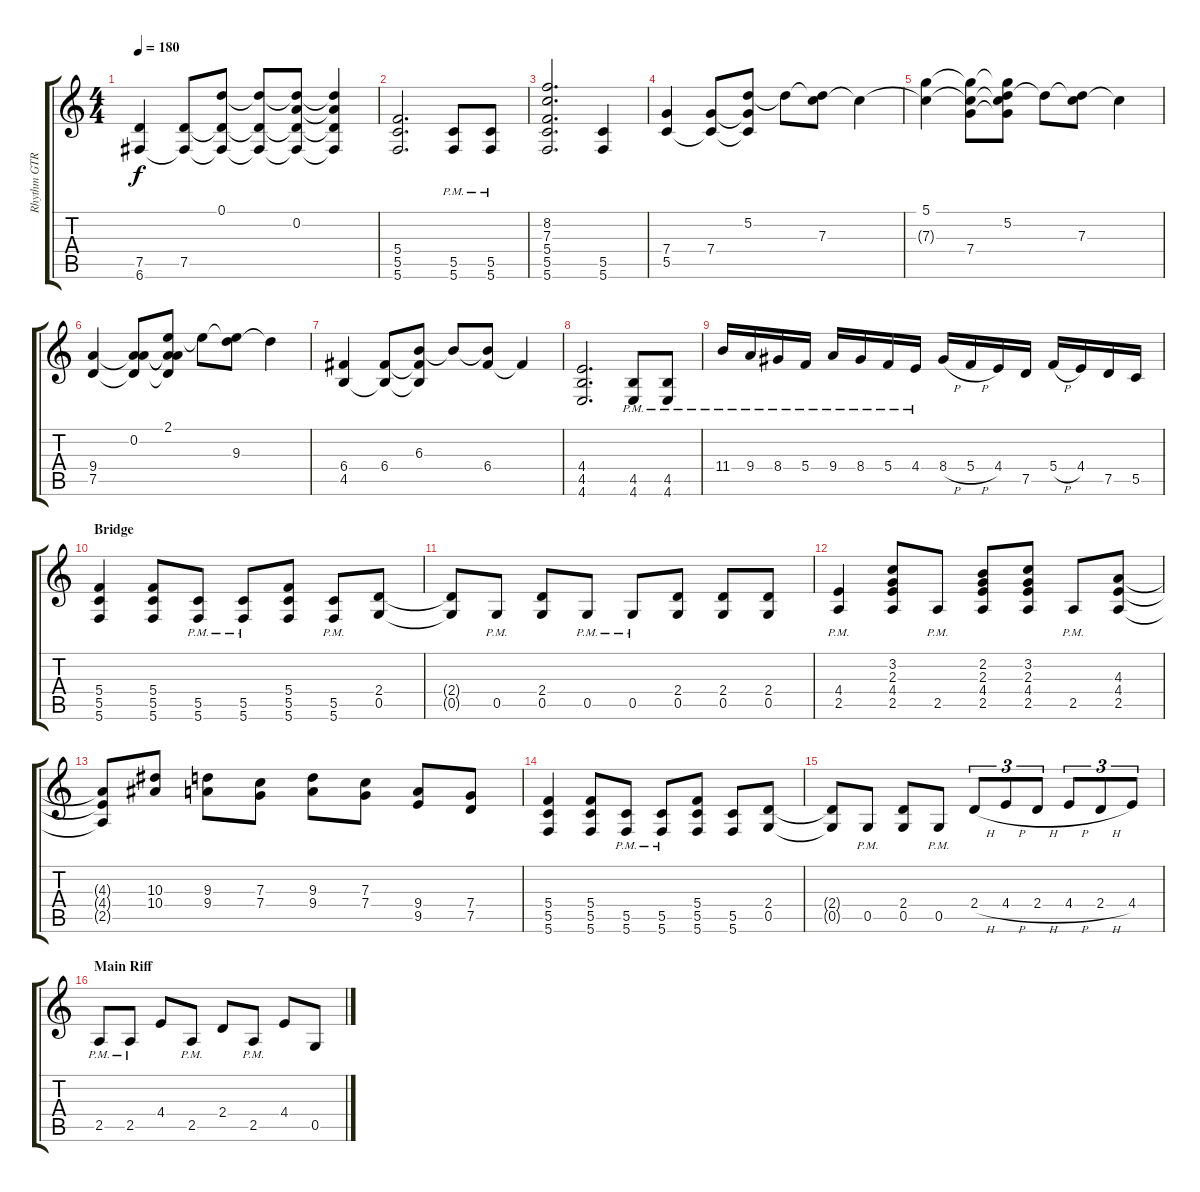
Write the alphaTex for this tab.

\track ("Rhythm GTR 1" "Rhythm GTR") {instrument overdrivenguitar}
\staff {score tabs}
\tuning (D4 A3 F3 C3 G2 C2) {hide}
\ts (4 4)
\tempo 180
\clef g2
\ks aminor
(7.5 6.6).4{dy f} (7.5 6.6{t}).8 (0.1 7.5{t} 6.6{t}).8 (0.1{t} 7.5{t} 6.6{t}).8 (0.1{t} 0.2 7.5{t} 6.6{t}).8 (0.1{t} 0.2{t} 7.5{t} 6.6{t}).4 |
(5.4 5.5 5.6).2{d} (5.5{pm} 5.6{pm}).8 (5.5{pm} 5.6{pm}).8 |
(8.2 7.3 5.4 5.5 5.6).2{d} (5.5 5.6).4 |
(7.4 5.5).4 (7.4 5.5{t}).8 (5.2 7.4{t} 5.5{t}).8 5.2{t}.8 (5.2{t} 7.3).8 7.3{t}.4 |
(5.1 7.3{t}).4 (5.1{t} 7.3{t} 7.4).8 (5.1{t} 5.2 7.3{t} 7.4{t}).8 5.2{t}.8 (5.2{t} 7.3).8 7.3{t}.4 |
(9.4 7.5).4 (0.2 9.4{t} 7.5{t}).8 (2.1 0.2{t} 9.4{t} 7.5{t}).8 2.1{t}.8 (2.1{t} 9.3).8 9.3{t}.4 |
(6.4 4.5).4 (6.4 4.5{t}).8 (6.3 6.4{t} 4.5{t}).8 6.3{t}.8 (6.3{t} 6.4).8 6.4{t}.4 |
(4.4 4.5 4.6).2{d} (4.5{pm} 4.6{pm}).8 (4.5{pm} 4.6{pm}).8 |
11.4{pm}.16 9.4{pm}.16 8.4{pm}.16 5.4{pm}.16 9.4{pm}.16 8.4{pm}.16 5.4{pm}.16 4.4{pm}.16 8.4{h}.16 5.4{h}.16 4.4.16 7.5.16 5.4{h}.16 4.4.16 7.5.16 5.5.16 |
\section ("" "Bridge")
(5.4 5.5 5.6).4 (5.4 5.5 5.6).8 (5.5{pm} 5.6{pm}).8 (5.5{pm} 5.6{pm}).8 (5.4 5.5 5.6).8 (5.5{pm} 5.6{pm}).8 (2.4 0.5).8 |
(2.4{t} 0.5{t}).8 0.5{pm}.8 (2.4 0.5).8 0.5{pm}.8 0.5{pm}.8 (2.4 0.5).8 (2.4 0.5).8 (2.4 0.5).8 |
(4.4{pm} 2.5{pm}).4 (3.2 2.3 4.4 2.5).8 2.5{pm}.8 (2.2 2.3 4.4 2.5).8 (3.2 2.3 4.4 2.5).8 2.5{pm}.8 (4.3 4.4 2.5).8 |
(4.3{t} 4.4{t} 2.5{t}).8 (10.3 10.4).8 (9.3 9.4).8 (7.3 7.4).8 (9.3 9.4).8 (7.3 7.4).8 (9.4 9.5).8 (7.4 7.5).8 |
(5.4 5.5 5.6).4 (5.4 5.5 5.6).8 (5.5{pm} 5.6{pm}).8 (5.5{pm} 5.6{pm}).8 (5.4 5.5 5.6).8 (5.5 5.6).8 (2.4 0.5).8 |
(2.4{t} 0.5{t}).8 0.5{pm}.8 (2.4 0.5).8 0.5{pm}.8 2.4{h}.8{tu (3 2)} 4.4{h}.8{tu (3 2)} 2.4{h}.8{tu (3 2)} 4.4{h}.8{tu (3 2)} 2.4{h}.8{tu (3 2)} 4.4.8{tu (3 2)} |
\section ("" "Main Riff")
2.5{pm}.8 2.5{pm}.8 4.4.8 2.5{pm}.8 2.4.8 2.5{pm}.8 4.4.8 0.5.8
